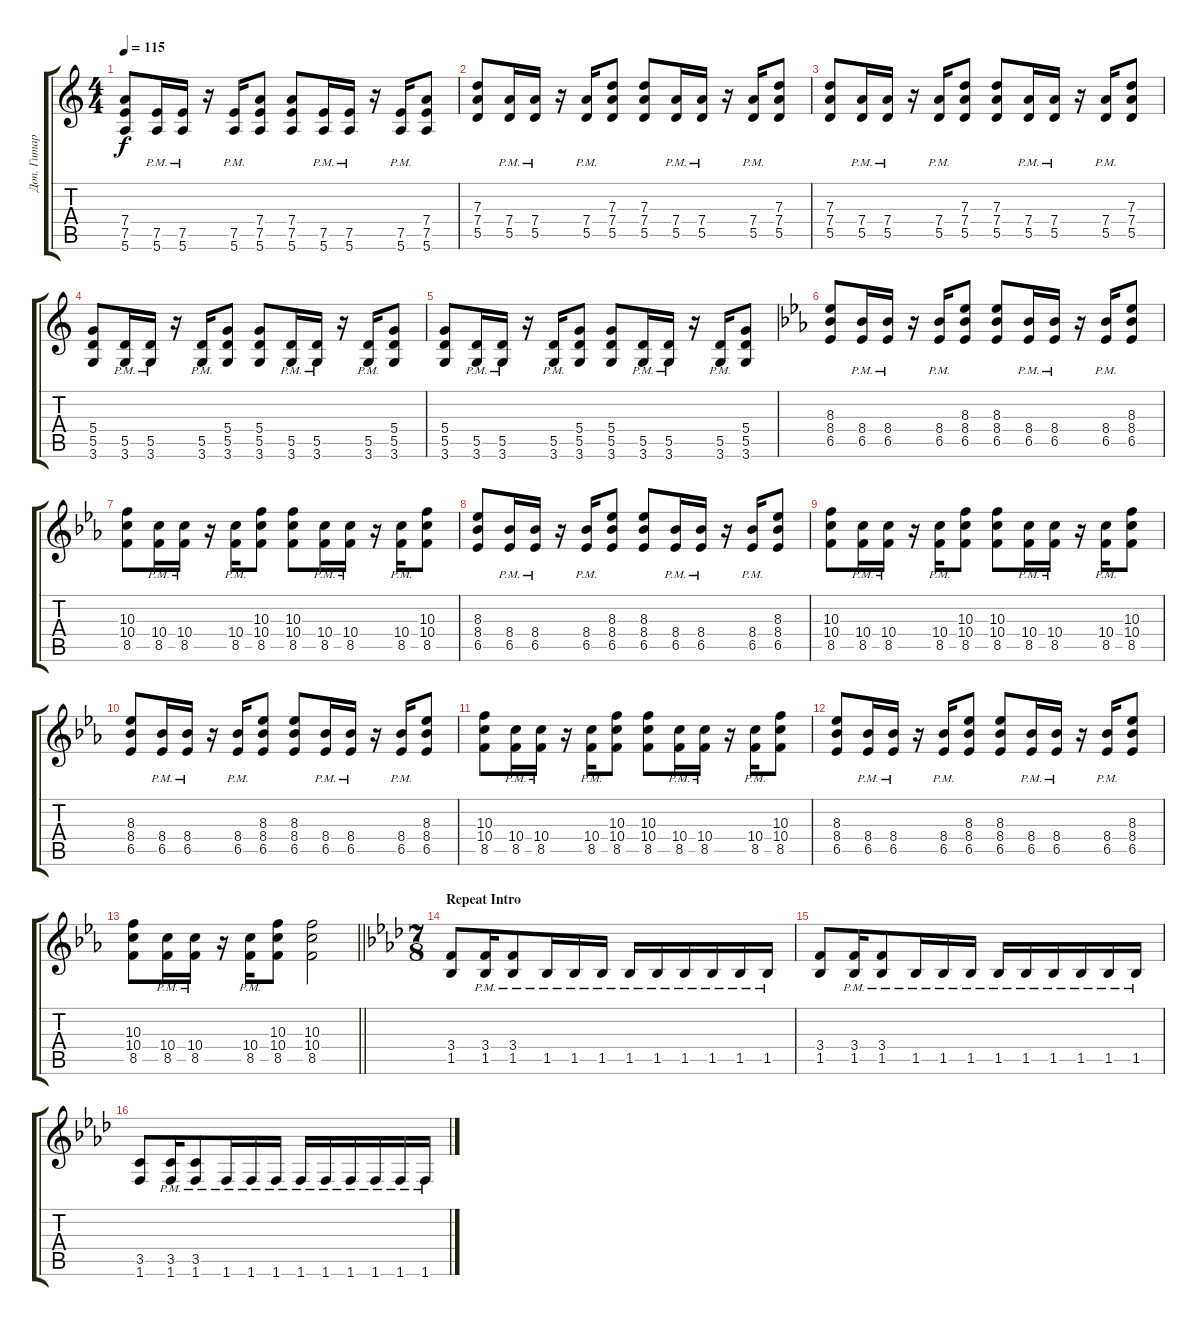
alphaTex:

\track ("Доп. Гитара" "Доп. Гитар") {instrument distortionguitar}
\staff {score tabs}
\tuning (E4 B3 G3 D3 A2 E2) {hide}
\ts (4 4)
\tempo 115
\clef g2
\ks c
(7.4 7.5 5.6).8{dy f} (7.5{pm} 5.6{pm}).16 (7.5{pm} 5.6{pm}).16 r.16 (7.5{pm} 5.6{pm}).16 (7.4 7.5 5.6).8 (7.4 7.5 5.6).8 (7.5{pm} 5.6{pm}).16 (7.5{pm} 5.6{pm}).16 r.16 (7.5{pm} 5.6{pm}).16 (7.4 7.5 5.6).8 |
(7.3 7.4 5.5).8 (7.4{pm} 5.5{pm}).16 (7.4{pm} 5.5{pm}).16 r.16 (7.4{pm} 5.5{pm}).16 (7.3 7.4 5.5).8 (7.3 7.4 5.5).8 (7.4{pm} 5.5{pm}).16 (7.4{pm} 5.5{pm}).16 r.16 (7.4{pm} 5.5{pm}).16 (7.3 7.4 5.5).8 |
(7.3 7.4 5.5).8 (7.4{pm} 5.5{pm}).16 (7.4{pm} 5.5{pm}).16 r.16 (7.4{pm} 5.5{pm}).16 (7.3 7.4 5.5).8 (7.3 7.4 5.5).8 (7.4{pm} 5.5{pm}).16 (7.4{pm} 5.5{pm}).16 r.16 (7.4{pm} 5.5{pm}).16 (7.3 7.4 5.5).8 |
(5.4 5.5 3.6).8 (5.5{pm} 3.6{pm}).16 (5.5{pm} 3.6{pm}).16 r.16 (5.5{pm} 3.6{pm}).16 (5.4 5.5 3.6).8 (5.4 5.5 3.6).8 (5.5{pm} 3.6{pm}).16 (5.5{pm} 3.6{pm}).16 r.16 (5.5{pm} 3.6{pm}).16 (5.4 5.5 3.6).8 |
(5.4 5.5 3.6).8 (5.5{pm} 3.6{pm}).16 (5.5{pm} 3.6{pm}).16 r.16 (5.5{pm} 3.6{pm}).16 (5.4 5.5 3.6).8 (5.4 5.5 3.6).8 (5.5{pm} 3.6{pm}).16 (5.5{pm} 3.6{pm}).16 r.16 (5.5{pm} 3.6{pm}).16 (5.4 5.5 3.6).8 |
\ks eb
(8.3 8.4 6.5).8 (8.4{pm} 6.5{pm}).16 (8.4{pm} 6.5{pm}).16 r.16 (8.4{pm} 6.5{pm}).16 (8.3 8.4 6.5).8 (8.3 8.4 6.5).8 (8.4{pm} 6.5{pm}).16 (8.4{pm} 6.5{pm}).16 r.16 (8.4{pm} 6.5{pm}).16 (8.3 8.4 6.5).8 |
(10.3 10.4 8.5).8 (10.4{pm} 8.5{pm}).16 (10.4{pm} 8.5{pm}).16 r.16 (10.4{pm} 8.5{pm}).16 (10.3 10.4 8.5).8 (10.3 10.4 8.5).8 (10.4{pm} 8.5{pm}).16 (10.4{pm} 8.5{pm}).16 r.16 (10.4{pm} 8.5{pm}).16 (10.3 10.4 8.5).8 |
(8.3 8.4 6.5).8 (8.4{pm} 6.5{pm}).16 (8.4{pm} 6.5{pm}).16 r.16 (8.4{pm} 6.5{pm}).16 (8.3 8.4 6.5).8 (8.3 8.4 6.5).8 (8.4{pm} 6.5{pm}).16 (8.4{pm} 6.5{pm}).16 r.16 (8.4{pm} 6.5{pm}).16 (8.3 8.4 6.5).8 |
(10.3 10.4 8.5).8 (10.4{pm} 8.5{pm}).16 (10.4{pm} 8.5{pm}).16 r.16 (10.4{pm} 8.5{pm}).16 (10.3 10.4 8.5).8 (10.3 10.4 8.5).8 (10.4{pm} 8.5{pm}).16 (10.4{pm} 8.5{pm}).16 r.16 (10.4{pm} 8.5{pm}).16 (10.3 10.4 8.5).8 |
(8.3 8.4 6.5).8 (8.4{pm} 6.5{pm}).16 (8.4{pm} 6.5{pm}).16 r.16 (8.4{pm} 6.5{pm}).16 (8.3 8.4 6.5).8 (8.3 8.4 6.5).8 (8.4{pm} 6.5{pm}).16 (8.4{pm} 6.5{pm}).16 r.16 (8.4{pm} 6.5{pm}).16 (8.3 8.4 6.5).8 |
(10.3 10.4 8.5).8 (10.4{pm} 8.5{pm}).16 (10.4{pm} 8.5{pm}).16 r.16 (10.4{pm} 8.5{pm}).16 (10.3 10.4 8.5).8 (10.3 10.4 8.5).8 (10.4{pm} 8.5{pm}).16 (10.4{pm} 8.5{pm}).16 r.16 (10.4{pm} 8.5{pm}).16 (10.3 10.4 8.5).8 |
(8.3 8.4 6.5).8 (8.4{pm} 6.5{pm}).16 (8.4{pm} 6.5{pm}).16 r.16 (8.4{pm} 6.5{pm}).16 (8.3 8.4 6.5).8 (8.3 8.4 6.5).8 (8.4{pm} 6.5{pm}).16 (8.4{pm} 6.5{pm}).16 r.16 (8.4{pm} 6.5{pm}).16 (8.3 8.4 6.5).8 |
\barLineRight lightlight
(10.3 10.4 8.5).8 (10.4{pm} 8.5{pm}).16 (10.4{pm} 8.5{pm}).16 r.16 (10.4{pm} 8.5{pm}).16 (10.3 10.4 8.5).8 (10.3 10.4 8.5).2 |
\ts (7 8)
\section ("" "Repeat Intro")
\ks ab
(3.4 1.5).8{balance 8} (3.4{pm} 1.5{pm}).16 (3.4{pm} 1.5{pm}).8 1.5{pm}.16 1.5{pm}.16 1.5{pm}.16 1.5{pm}.16 1.5{pm}.16 1.5{pm}.16 1.5{pm}.16 1.5{pm}.16 1.5{pm}.16 |
(3.4 1.5).8 (3.4{pm} 1.5{pm}).16 (3.4{pm} 1.5{pm}).8 1.5{pm}.16 1.5{pm}.16 1.5{pm}.16 1.5{pm}.16 1.5{pm}.16 1.5{pm}.16 1.5{pm}.16 1.5{pm}.16 1.5{pm}.16 |
(3.5 1.6).8 (3.5{pm} 1.6{pm}).16 (3.5{pm} 1.6{pm}).8 1.6{pm}.16 1.6{pm}.16 1.6{pm}.16 1.6{pm}.16 1.6{pm}.16 1.6{pm}.16 1.6{pm}.16 1.6{pm}.16 1.6{pm}.16
